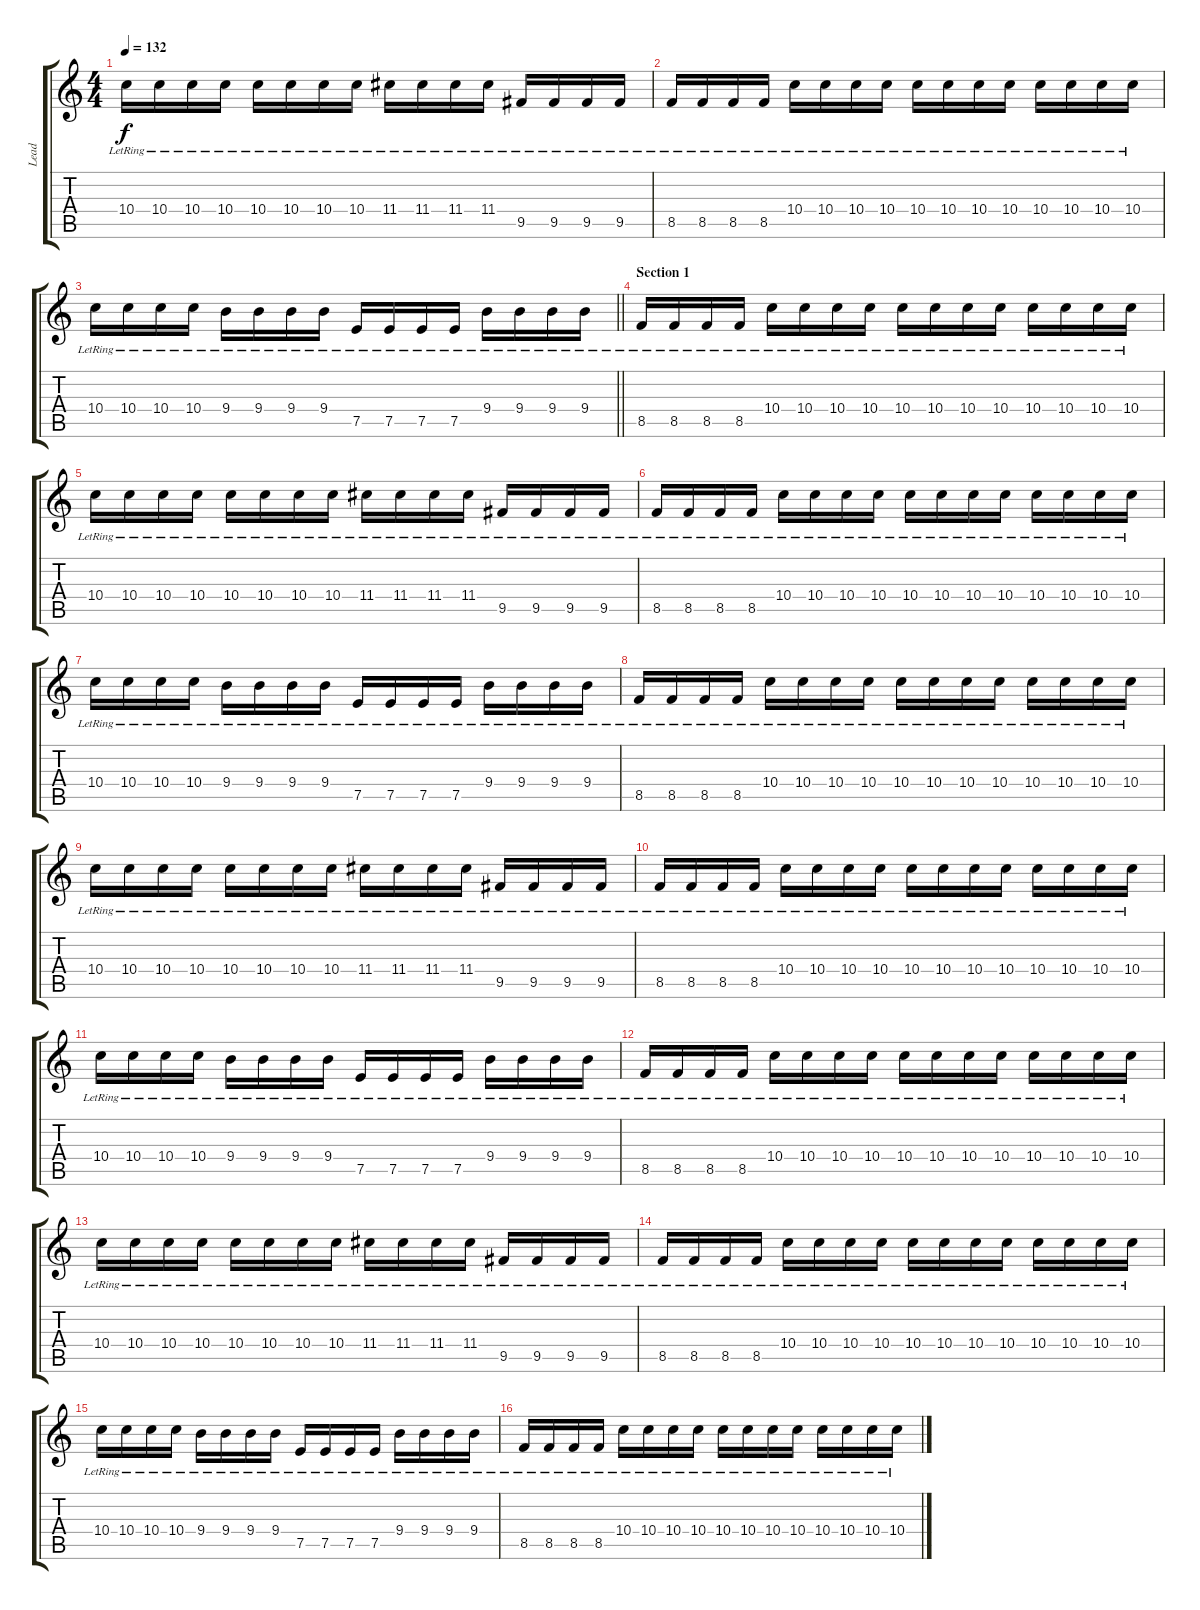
\track ("Lead " "Lead ") {instrument distortionguitar}
\staff {score tabs}
\tuning (E4 B3 G3 D3 A2 E2) {hide}
\ts (4 4)
\tempo 132
\clef g2
\ks c
10.4{lr}.16{dy f} 10.4{lr}.16 10.4{lr}.16 10.4{lr}.16 10.4{lr}.16 10.4{lr}.16 10.4{lr}.16 10.4{lr}.16 11.4{lr}.16 11.4{lr}.16 11.4{lr}.16 11.4{lr}.16 9.5{lr}.16 9.5{lr}.16 9.5{lr}.16 9.5{lr}.16 |
8.5{lr}.16 8.5{lr}.16 8.5{lr}.16 8.5{lr}.16 10.4{lr}.16 10.4{lr}.16 10.4{lr}.16 10.4{lr}.16 10.4{lr}.16 10.4{lr}.16 10.4{lr}.16 10.4{lr}.16 10.4{lr}.16 10.4{lr}.16 10.4{lr}.16 10.4{lr}.16 |
\barLineRight lightlight
10.4{lr}.16 10.4{lr}.16 10.4{lr}.16 10.4{lr}.16 9.4{lr}.16 9.4{lr}.16 9.4{lr}.16 9.4{lr}.16 7.5{lr}.16 7.5{lr}.16 7.5{lr}.16 7.5{lr}.16 9.4{lr}.16 9.4{lr}.16 9.4{lr}.16 9.4{lr}.16 |
\section ("" "Section 1")
8.5{lr}.16 8.5{lr}.16 8.5{lr}.16 8.5{lr}.16 10.4{lr}.16 10.4{lr}.16 10.4{lr}.16 10.4{lr}.16 10.4{lr}.16 10.4{lr}.16 10.4{lr}.16 10.4{lr}.16 10.4{lr}.16 10.4{lr}.16 10.4{lr}.16 10.4{lr}.16 |
10.4{lr}.16 10.4{lr}.16 10.4{lr}.16 10.4{lr}.16 10.4{lr}.16 10.4{lr}.16 10.4{lr}.16 10.4{lr}.16 11.4{lr}.16 11.4{lr}.16 11.4{lr}.16 11.4{lr}.16 9.5{lr}.16 9.5{lr}.16 9.5{lr}.16 9.5{lr}.16 |
8.5{lr}.16 8.5{lr}.16 8.5{lr}.16 8.5{lr}.16 10.4{lr}.16 10.4{lr}.16 10.4{lr}.16 10.4{lr}.16 10.4{lr}.16 10.4{lr}.16 10.4{lr}.16 10.4{lr}.16 10.4{lr}.16 10.4{lr}.16 10.4{lr}.16 10.4{lr}.16 |
10.4{lr}.16 10.4{lr}.16 10.4{lr}.16 10.4{lr}.16 9.4{lr}.16 9.4{lr}.16 9.4{lr}.16 9.4{lr}.16 7.5{lr}.16 7.5{lr}.16 7.5{lr}.16 7.5{lr}.16 9.4{lr}.16 9.4{lr}.16 9.4{lr}.16 9.4{lr}.16 |
8.5{lr}.16 8.5{lr}.16 8.5{lr}.16 8.5{lr}.16 10.4{lr}.16 10.4{lr}.16 10.4{lr}.16 10.4{lr}.16 10.4{lr}.16 10.4{lr}.16 10.4{lr}.16 10.4{lr}.16 10.4{lr}.16 10.4{lr}.16 10.4{lr}.16 10.4{lr}.16 |
10.4{lr}.16 10.4{lr}.16 10.4{lr}.16 10.4{lr}.16 10.4{lr}.16 10.4{lr}.16 10.4{lr}.16 10.4{lr}.16 11.4{lr}.16 11.4{lr}.16 11.4{lr}.16 11.4{lr}.16 9.5{lr}.16 9.5{lr}.16 9.5{lr}.16 9.5{lr}.16 |
8.5{lr}.16 8.5{lr}.16 8.5{lr}.16 8.5{lr}.16 10.4{lr}.16 10.4{lr}.16 10.4{lr}.16 10.4{lr}.16 10.4{lr}.16 10.4{lr}.16 10.4{lr}.16 10.4{lr}.16 10.4{lr}.16 10.4{lr}.16 10.4{lr}.16 10.4{lr}.16 |
10.4{lr}.16 10.4{lr}.16 10.4{lr}.16 10.4{lr}.16 9.4{lr}.16 9.4{lr}.16 9.4{lr}.16 9.4{lr}.16 7.5{lr}.16 7.5{lr}.16 7.5{lr}.16 7.5{lr}.16 9.4{lr}.16 9.4{lr}.16 9.4{lr}.16 9.4{lr}.16 |
8.5{lr}.16 8.5{lr}.16 8.5{lr}.16 8.5{lr}.16 10.4{lr}.16 10.4{lr}.16 10.4{lr}.16 10.4{lr}.16 10.4{lr}.16 10.4{lr}.16 10.4{lr}.16 10.4{lr}.16 10.4{lr}.16 10.4{lr}.16 10.4{lr}.16 10.4{lr}.16 |
10.4{lr}.16 10.4{lr}.16 10.4{lr}.16 10.4{lr}.16 10.4{lr}.16 10.4{lr}.16 10.4{lr}.16 10.4{lr}.16 11.4{lr}.16 11.4{lr}.16 11.4{lr}.16 11.4{lr}.16 9.5{lr}.16 9.5{lr}.16 9.5{lr}.16 9.5{lr}.16 |
8.5{lr}.16 8.5{lr}.16 8.5{lr}.16 8.5{lr}.16 10.4{lr}.16 10.4{lr}.16 10.4{lr}.16 10.4{lr}.16 10.4{lr}.16 10.4{lr}.16 10.4{lr}.16 10.4{lr}.16 10.4{lr}.16 10.4{lr}.16 10.4{lr}.16 10.4{lr}.16 |
10.4{lr}.16 10.4{lr}.16 10.4{lr}.16 10.4{lr}.16 9.4{lr}.16 9.4{lr}.16 9.4{lr}.16 9.4{lr}.16 7.5{lr}.16 7.5{lr}.16 7.5{lr}.16 7.5{lr}.16 9.4{lr}.16 9.4{lr}.16 9.4{lr}.16 9.4{lr}.16 |
8.5{lr}.16 8.5{lr}.16 8.5{lr}.16 8.5{lr}.16 10.4{lr}.16 10.4{lr}.16 10.4{lr}.16 10.4{lr}.16 10.4{lr}.16 10.4{lr}.16 10.4{lr}.16 10.4{lr}.16 10.4{lr}.16 10.4{lr}.16 10.4{lr}.16 10.4{lr}.16
